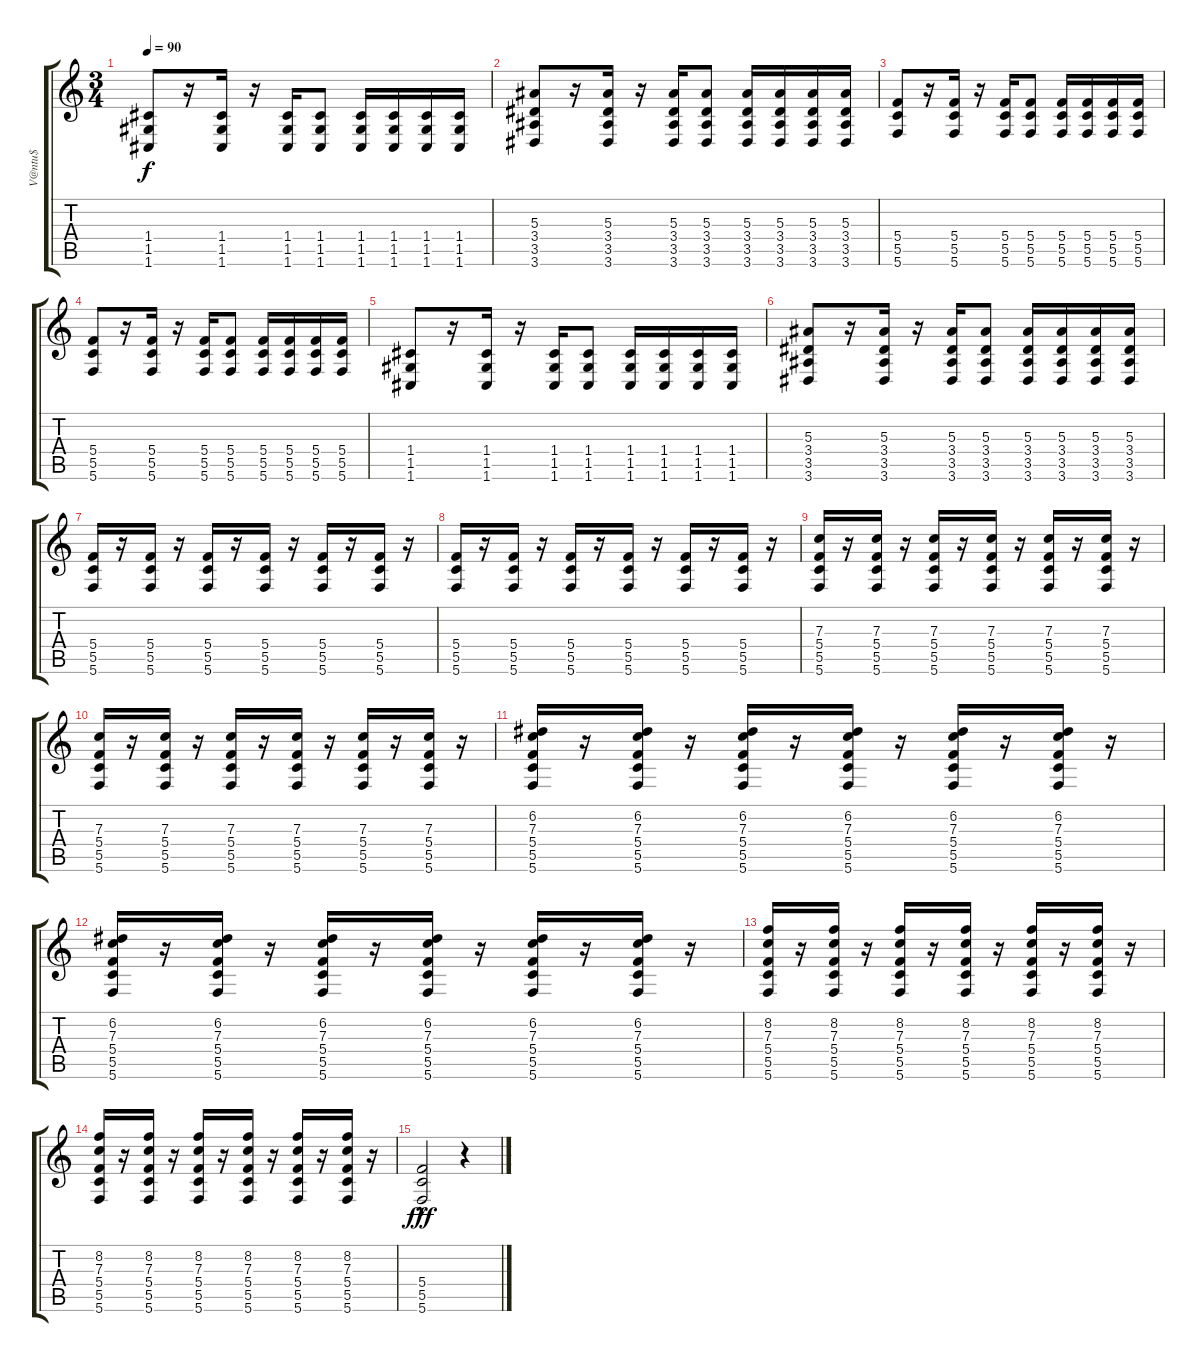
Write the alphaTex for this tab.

\track ("V@ntu$" "V@ntu$") {instrument acousticguitarsteel}
\staff {score tabs}
\tuning (D4 A3 F3 C3 G2 C2) {hide}
\ts (3 4)
\tempo 90
\clef g2
\ks c
(1.4 1.5 1.6).8{dy f} r.16 (1.4 1.5 1.6).16 r.16 (1.4 1.5 1.6).16 (1.4 1.5 1.6).8 (1.4 1.5 1.6).16 (1.4 1.5 1.6).16 (1.4 1.5 1.6).16 (1.4 1.5 1.6).16 |
(5.3 3.4 3.5 3.6).8 r.16 (5.3 3.4 3.5 3.6).16 r.16 (5.3 3.4 3.5 3.6).16 (5.3 3.4 3.5 3.6).8 (5.3 3.4 3.5 3.6).16 (5.3 3.4 3.5 3.6).16 (5.3 3.4 3.5 3.6).16 (5.3 3.4 3.5 3.6).16 |
(5.4 5.5 5.6).8 r.16 (5.4 5.5 5.6).16 r.16 (5.4 5.5 5.6).16 (5.4 5.5 5.6).8 (5.4 5.5 5.6).16 (5.4 5.5 5.6).16 (5.4 5.5 5.6).16 (5.4 5.5 5.6).16 |
(5.4 5.5 5.6).8 r.16 (5.4 5.5 5.6).16 r.16 (5.4 5.5 5.6).16 (5.4 5.5 5.6).8 (5.4 5.5 5.6).16 (5.4 5.5 5.6).16 (5.4 5.5 5.6).16 (5.4 5.5 5.6).16 |
(1.4 1.5 1.6).8 r.16 (1.4 1.5 1.6).16 r.16 (1.4 1.5 1.6).16 (1.4 1.5 1.6).8 (1.4 1.5 1.6).16 (1.4 1.5 1.6).16 (1.4 1.5 1.6).16 (1.4 1.5 1.6).16 |
(5.3 3.4 3.5 3.6).8 r.16 (5.3 3.4 3.5 3.6).16 r.16 (5.3 3.4 3.5 3.6).16 (5.3 3.4 3.5 3.6).8 (5.3 3.4 3.5 3.6).16 (5.3 3.4 3.5 3.6).16 (5.3 3.4 3.5 3.6).16 (5.3 3.4 3.5 3.6).16 |
(5.4 5.5 5.6).16 r.16 (5.4 5.5 5.6).16 r.16 (5.4 5.5 5.6).16 r.16 (5.4 5.5 5.6).16 r.16 (5.4 5.5 5.6).16 r.16 (5.4 5.5 5.6).16 r.16 |
(5.4 5.5 5.6).16 r.16 (5.4 5.5 5.6).16 r.16 (5.4 5.5 5.6).16 r.16 (5.4 5.5 5.6).16 r.16 (5.4 5.5 5.6).16 r.16 (5.4 5.5 5.6).16 r.16 |
(7.3 5.4 5.5 5.6).16 r.16 (7.3 5.4 5.5 5.6).16 r.16 (7.3 5.4 5.5 5.6).16 r.16 (7.3 5.4 5.5 5.6).16 r.16 (7.3 5.4 5.5 5.6).16 r.16 (7.3 5.4 5.5 5.6).16 r.16 |
(7.3 5.4 5.5 5.6).16 r.16 (7.3 5.4 5.5 5.6).16 r.16 (7.3 5.4 5.5 5.6).16 r.16 (7.3 5.4 5.5 5.6).16 r.16 (7.3 5.4 5.5 5.6).16 r.16 (7.3 5.4 5.5 5.6).16 r.16 |
(6.2 7.3 5.4 5.5 5.6).16 r.16 (6.2 7.3 5.4 5.5 5.6).16 r.16 (6.2 7.3 5.4 5.5 5.6).16 r.16 (6.2 7.3 5.4 5.5 5.6).16 r.16 (6.2 7.3 5.4 5.5 5.6).16 r.16 (6.2 7.3 5.4 5.5 5.6).16 r.16 |
(6.2 7.3 5.4 5.5 5.6).16 r.16 (6.2 7.3 5.4 5.5 5.6).16 r.16 (6.2 7.3 5.4 5.5 5.6).16 r.16 (6.2 7.3 5.4 5.5 5.6).16 r.16 (6.2 7.3 5.4 5.5 5.6).16 r.16 (6.2 7.3 5.4 5.5 5.6).16 r.16 |
(8.2 7.3 5.4 5.5 5.6).16 r.16 (8.2 7.3 5.4 5.5 5.6).16 r.16 (8.2 7.3 5.4 5.5 5.6).16 r.16 (8.2 7.3 5.4 5.5 5.6).16 r.16 (8.2 7.3 5.4 5.5 5.6).16 r.16 (8.2 7.3 5.4 5.5 5.6).16 r.16 |
(8.2 7.3 5.4 5.5 5.6).16 r.16 (8.2 7.3 5.4 5.5 5.6).16 r.16 (8.2 7.3 5.4 5.5 5.6).16 r.16 (8.2 7.3 5.4 5.5 5.6).16 r.16 (8.2 7.3 5.4 5.5 5.6).16 r.16 (8.2 7.3 5.4 5.5 5.6).16 r.16 |
(5.4{hac} 5.5 5.6).2{dy fff} r.4
